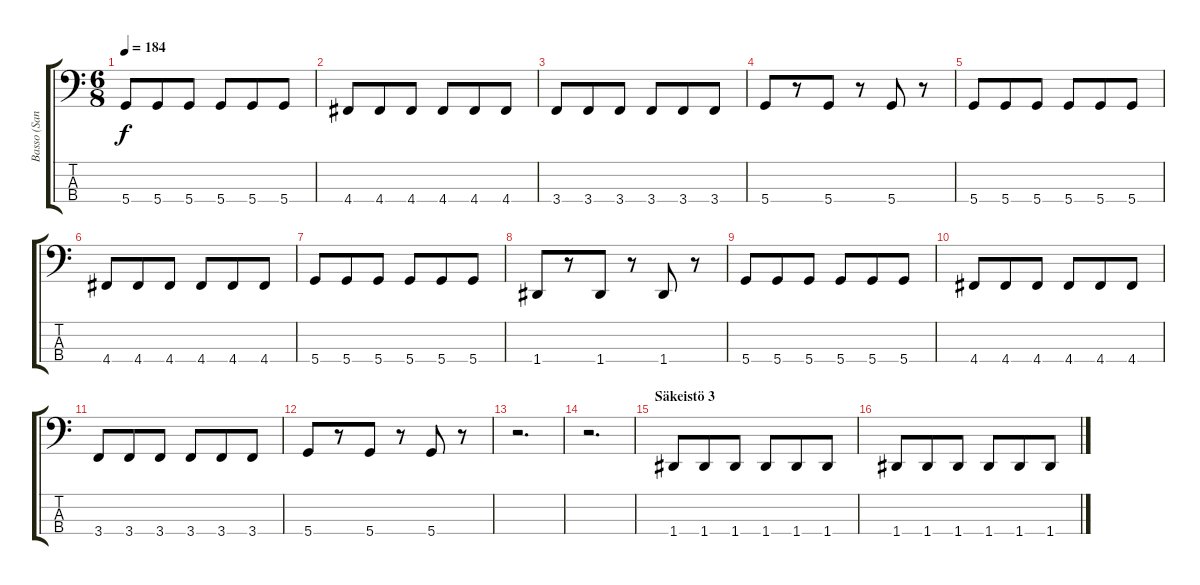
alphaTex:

\track ("Basso (Santtu)" "Basso (San") {instrument electricbasspick}
\staff {score tabs}
\tuning (G2 D2 A1 D1) {hide}
\ts (6 8)
\tempo 184
\clef f4
\ks c
5.4.8{dy f} 5.4.8 5.4.8 5.4.8 5.4.8 5.4.8 |
4.4.8 4.4.8 4.4.8 4.4.8 4.4.8 4.4.8 |
3.4.8 3.4.8 3.4.8 3.4.8 3.4.8 3.4.8 |
5.4.8 r.8 5.4.8 r.8 5.4.8 r.8 |
5.4.8 5.4.8 5.4.8 5.4.8 5.4.8 5.4.8 |
4.4.8 4.4.8 4.4.8 4.4.8 4.4.8 4.4.8 |
5.4.8 5.4.8 5.4.8 5.4.8 5.4.8 5.4.8 |
1.4.8 r.8 1.4.8 r.8 1.4.8 r.8 |
5.4.8 5.4.8 5.4.8 5.4.8 5.4.8 5.4.8 |
4.4.8 4.4.8 4.4.8 4.4.8 4.4.8 4.4.8 |
3.4.8 3.4.8 3.4.8 3.4.8 3.4.8 3.4.8 |
5.4.8 r.8 5.4.8 r.8 5.4.8 r.8 |
r.2{d} |
r.2{d} |
\section ("" "Säkeistö 3")
1.4.8 1.4.8 1.4.8 1.4.8 1.4.8 1.4.8 |
1.4.8 1.4.8 1.4.8 1.4.8 1.4.8 1.4.8
